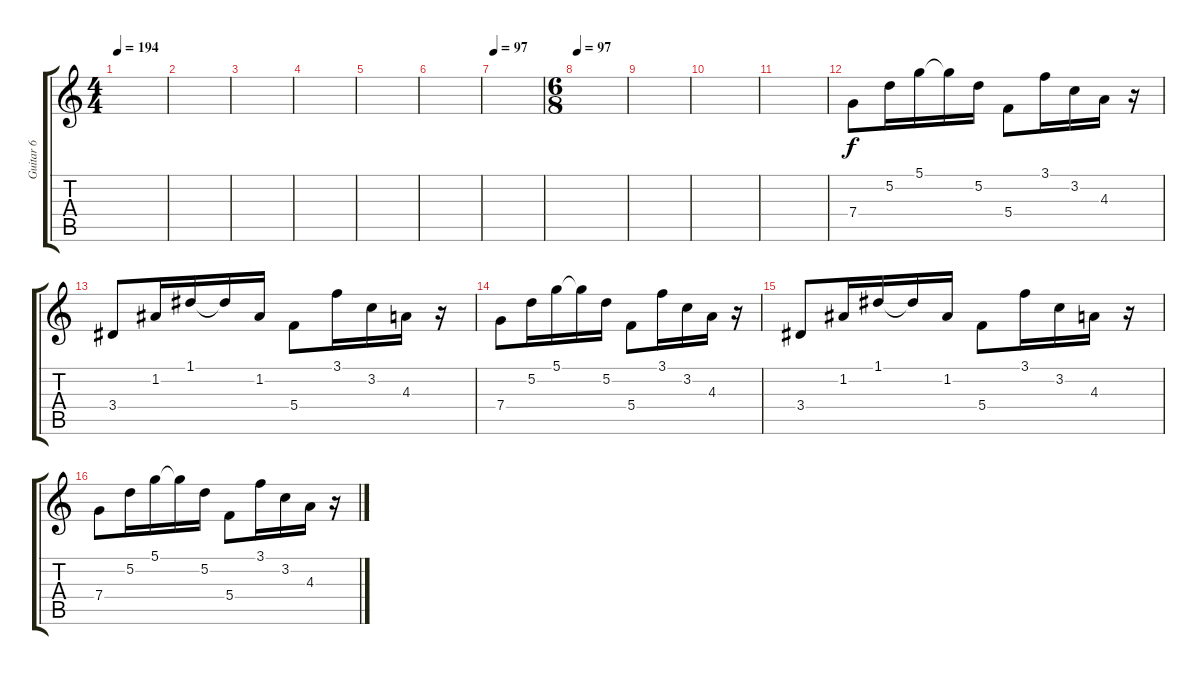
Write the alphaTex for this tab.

\track ("Guitar 6" "Guitar 6") {instrument acousticguitarsteel}
\staff {score tabs}
\tuning (D4 A3 F3 C3 G2 D2) {hide}
\ts (4 4)
\tempo 194
\clef g2
\ks c
|
|
|
|
|
|
\tempo 97
|
\ts (6 8)
\tempo 97
|
|
|
|
7.4.8 5.2.16 5.1.16 5.1{t}.16 5.2.16 5.4.8 3.1.16 3.2.16 4.3.16 r.16 |
3.4.8 1.2.16 1.1.16 1.1{t}.16 1.2.16 5.4.8 3.1.16 3.2.16 4.3.16 r.16 |
7.4.8 5.2.16 5.1.16 5.1{t}.16 5.2.16 5.4.8 3.1.16 3.2.16 4.3.16 r.16 |
3.4.8 1.2.16 1.1.16 1.1{t}.16 1.2.16 5.4.8 3.1.16 3.2.16 4.3.16 r.16 |
7.4.8 5.2.16 5.1.16 5.1{t}.16 5.2.16 5.4.8 3.1.16 3.2.16 4.3.16 r.16
